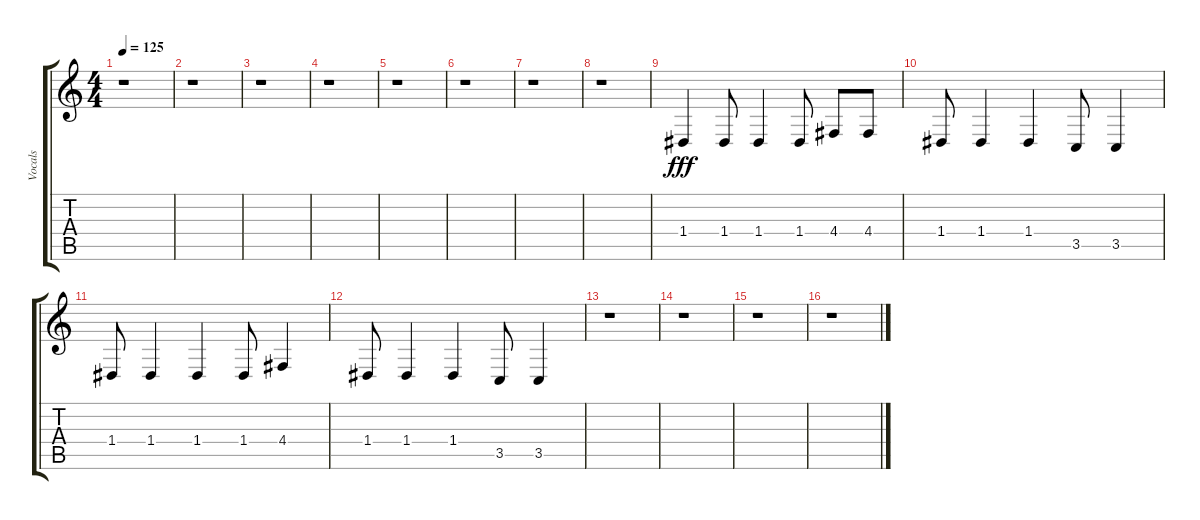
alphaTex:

\track ("Vocals" "Vocals") {instrument rockorgan}
\staff {score tabs}
\tuning (E4 B3 G3 D3 A2 E2) {hide}
\ts (4 4)
\tempo 125
\clef g2
\ks c
r.1{dy f} |
r.1 |
r.1 |
r.1 |
r.1 |
r.1 |
r.1 |
r.1 |
1.4.4{dy fff} 1.4.8 1.4.4 1.4.8 4.4.8 4.4.8 |
1.4.8 1.4.4 1.4.4 3.5.8 3.5.4 |
1.4.8 1.4.4 1.4.4 1.4.8 4.4.4 |
1.4.8 1.4.4 1.4.4 3.5.8 3.5.4 |
r.1 |
r.1 |
r.1 |
r.1
